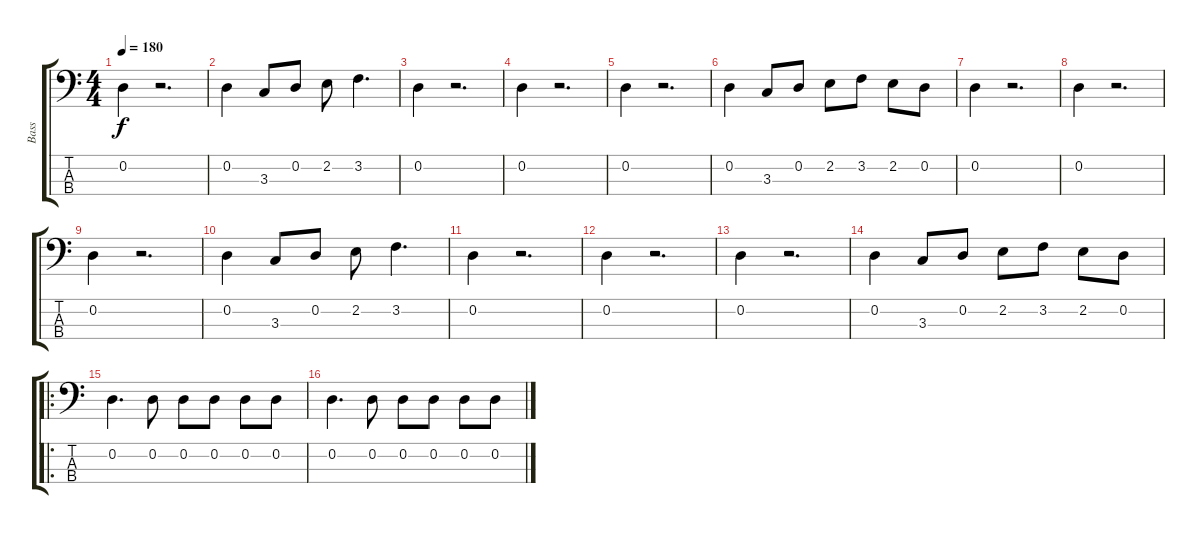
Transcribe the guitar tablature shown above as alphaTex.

\track ("Bass" "Bass") {instrument electricbasspick}
\staff {score tabs}
\tuning (G2 D2 A1 E1) {hide}
\ts (4 4)
\tempo 180
\clef f4
\ks c
0.2.4{dy f} r.2{d} |
0.2.4 3.3.8 0.2.8 2.2.8 3.2.4{d} |
0.2.4 r.2{d} |
0.2.4 r.2{d} |
0.2.4 r.2{d} |
0.2.4 3.3.8 0.2.8 2.2.8 3.2.8 2.2.8 0.2.8 |
0.2.4 r.2{d} |
0.2.4 r.2{d} |
0.2.4 r.2{d} |
0.2.4 3.3.8 0.2.8 2.2.8 3.2.4{d} |
0.2.4 r.2{d} |
0.2.4 r.2{d} |
0.2.4 r.2{d} |
0.2.4 3.3.8 0.2.8 2.2.8 3.2.8 2.2.8 0.2.8 |
\ro
0.2.4{d} 0.2.8 0.2.8 0.2.8 0.2.8 0.2.8 |
0.2.4{d} 0.2.8 0.2.8 0.2.8 0.2.8 0.2.8
